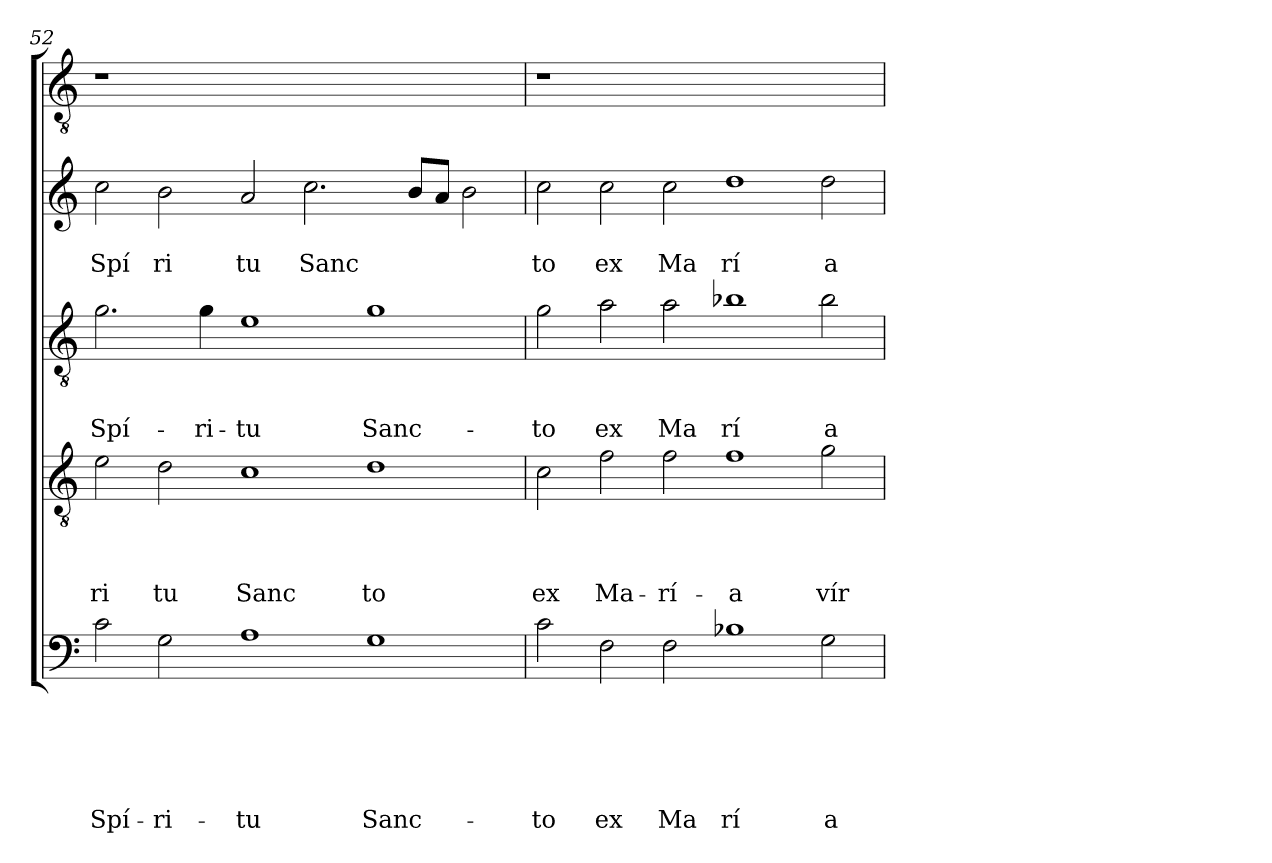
**kern	**text	**text	**text	**text	**text	**text	**kern	**text	**text	**text	**text	**kern	**text	**text	**text	**kern	**text	**text	**kern
*part5	*part5	*part5	*part5	*part5	*part5	*part5	*part4	*part4	*part4	*part4	*part4	*part3	*part3	*part3	*part3	*part2	*part2	*part2	*part1
*staff5	*staff5	*staff5	*staff5	*staff5	*staff5	*staff5	*staff4	*staff4	*staff4	*staff4	*staff4	*staff3	*staff3	*staff3	*staff3	*staff2	*staff2	*staff2	*staff1
*clefF4	*	*	*	*	*	*	*clefGv2	*	*	*	*	*clefGv2	*	*	*	*clefG2	*	*	*clefGv2
*k[]	*	*	*	*	*	*	*k[]	*	*	*	*	*k[]	*	*	*	*k[]	*	*	*k[]
*C:	*	*	*	*	*	*	*C:	*	*	*	*	*C:	*	*	*	*C:	*	*	*C:
=52	=52	=52	=52	=52	=52	=52	=52	=52	=52	=52	=52	=52	=52	=52	=52	=52	=52	=52	=52
!	!	!	!	!	!	!LO:LY:b	!	!	!	!	!LO:LY:b	!	!	!	!LO:LY:b	!	!	!LO:LY:b	!
2c\	.	.	.	.	.	Spí-	2e\	.	.	.	ri	2.g\	.	.	Spí-	2cc\	.	Spí	1r
!	!	!	!	!	!	!LO:LY:b	!	!	!	!	!LO:LY:b	!	!	!	!	!	!	!LO:LY:b	!
2G\	.	.	.	.	.	-ri-	2d\	.	.	.	tu	.	.	.	.	2b\	.	ri	.
!	!	!	!	!	!	!	!	!	!	!	!	!	!	!	!LO:LY:b	!	!	!	!
.	.	.	.	.	.	.	.	.	.	.	.	4g\	.	.	-ri-	.	.	.	.
!	!	!	!	!	!	!LO:LY:b	!	!	!	!	!LO:LY:b	!	!	!	!LO:LY:b	!	!	!LO:LY:b	!
1A	.	.	.	.	.	-tu	1c	.	.	.	Sanc	1e	.	.	-tu	2a/	.	tu	0ryy
!	!	!	!	!	!	!	!	!	!	!	!	!	!	!	!	!	!	!LO:LY:b	!
.	.	.	.	.	.	.	.	.	.	.	.	.	.	.	.	2.cc\	.	Sanc	.
!	!	!	!	!	!	!LO:LY:b	!	!	!	!	!LO:LY:b	!	!	!	!LO:LY:b	!	!	!	!
1G	.	.	.	.	.	Sanc-	1d	.	.	.	to	1g	.	.	Sanc-	.	.	.	.
.	.	.	.	.	.	.	.	.	.	.	.	.	.	.	.	8b/L	.	.	.
.	.	.	.	.	.	.	.	.	.	.	.	.	.	.	.	8a/J	.	.	.
.	.	.	.	.	.	.	.	.	.	.	.	.	.	.	.	2b\	.	.	.
!!LO:PB:g=z
=53	=53	=53	=53	=53	=53	=53	=53	=53	=53	=53	=53	=53	=53	=53	=53	=53	=53	=53	=53
!	!	!	!	!	!	!LO:LY:b	!	!	!	!	!LO:LY:b	!	!	!	!LO:LY:b	!	!	!LO:LY:b	!
2c\	.	.	.	.	.	-to	2c\	.	.	.	ex	2g\	.	.	-to	2cc\	.	to	1r
!	!	!	!	!	!	!LO:LY:b	!	!	!	!	!LO:LY:b	!	!	!	!LO:LY:b	!	!	!LO:LY:b	!
2F\	.	.	.	.	.	ex	2f\	.	.	.	Ma-	2a\	.	.	ex	2cc\	.	ex	.
!	!	!	!	!	!	!LO:LY:b	!	!	!	!	!LO:LY:b	!	!	!	!LO:LY:b	!	!	!LO:LY:b	!
2F\	.	.	.	.	.	Ma	2f\	.	.	.	-rí-	2a\	.	.	Ma	2cc\	.	Ma	0ryy
!	!	!	!	!	!	!LO:LY:b	!	!	!	!	!LO:LY:b	!	!	!	!LO:LY:b	!	!	!LO:LY:b	!
1B-X	.	.	.	.	.	rí	1f	.	.	.	-a	1b-X	.	.	rí	1dd	.	rí	.
!	!	!	!	!	!	!LO:LY:b	!	!	!	!	!LO:LY:b	!	!	!	!LO:LY:b	!	!	!LO:LY:b	!
2G\	.	.	.	.	.	a	2g\	.	.	.	vír-	2b-\	.	.	a	2dd\	.	a	.
=	=	=	=	=	=	=	=	=	=	=	=	=	=	=	=	=	=	=	=
*-	*-	*-	*-	*-	*-	*-	*-	*-	*-	*-	*-	*-	*-	*-	*-	*-	*-	*-	*-
